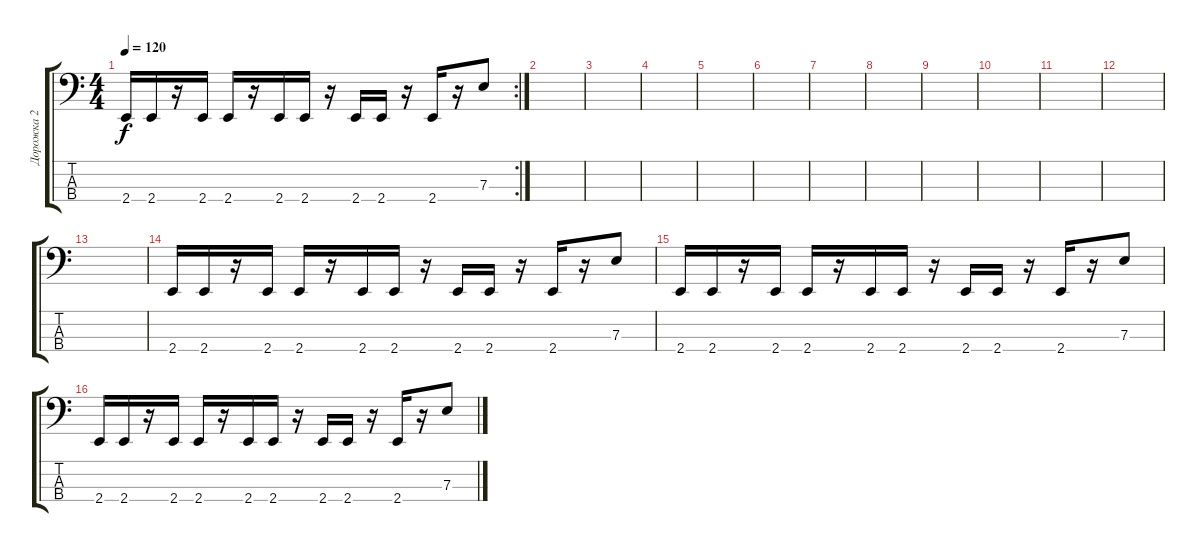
\track ("Дорожка 2" "Дорожка 2") {instrument electricbassfinger}
\staff {score tabs}
\tuning (G2 D2 A1 D1) {hide}
\rc 2
\ts (4 4)
\tempo 120
\clef f4
\ks c
2.4.16{dy f} 2.4.16 r.16 2.4.16 2.4.16 r.16 2.4.16 2.4.16 r.16 2.4.16 2.4.16 r.16 2.4.16 r.16 7.3.8 |
|
|
|
|
|
|
|
|
|
|
|
|
2.4.16 2.4.16 r.16 2.4.16 2.4.16 r.16 2.4.16 2.4.16 r.16 2.4.16 2.4.16 r.16 2.4.16 r.16 7.3.8 |
2.4.16 2.4.16 r.16 2.4.16 2.4.16 r.16 2.4.16 2.4.16 r.16 2.4.16 2.4.16 r.16 2.4.16 r.16 7.3.8 |
2.4.16 2.4.16 r.16 2.4.16 2.4.16 r.16 2.4.16 2.4.16 r.16 2.4.16 2.4.16 r.16 2.4.16 r.16 7.3.8
